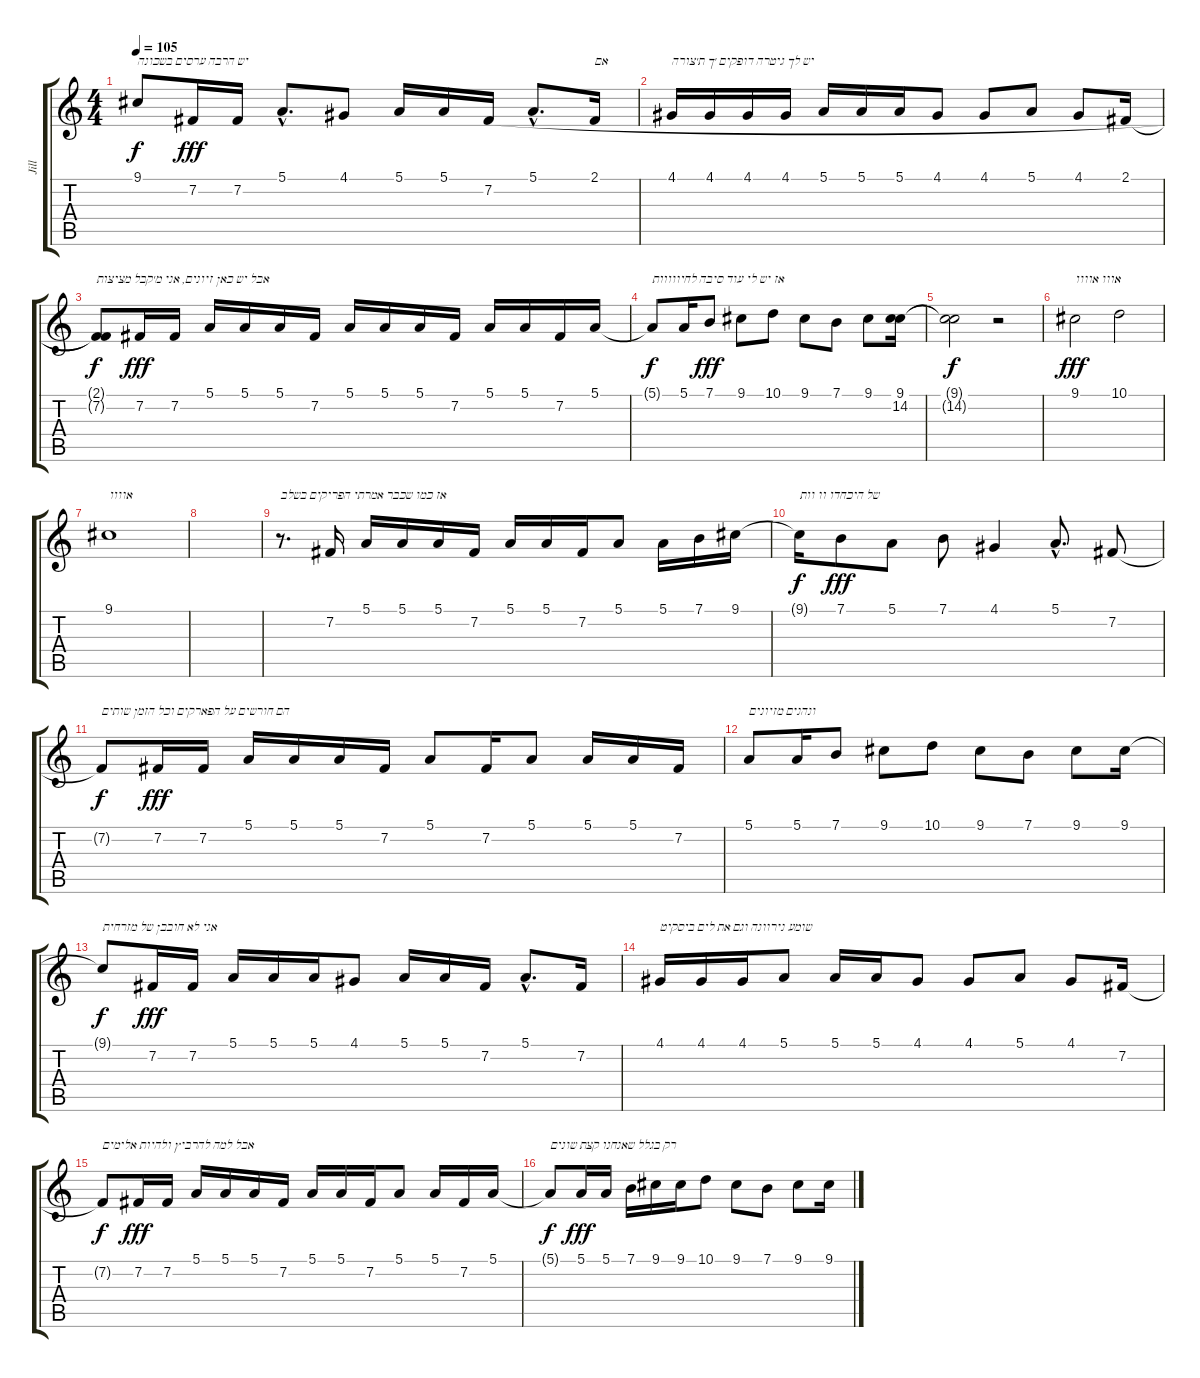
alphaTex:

\track ("Jill" "Jill") {instrument voiceoohs}
\staff {score tabs}
\tuning (E4 B3 G3 D3 A2 E2) {hide}
\ts (4 4)
\tempo 105
\clef g2
\ks c
9.1{t}.8{txt "יש הרבה ערסים בשכונה" dy f} 7.2.16{dy fff} 7.2.16 5.1{hac}.8{d} 4.1.8 5.1.16 5.1.16 7.2.16 5.1{hac}.8{d} 2.1.16{txt "אם"} |
4.1.16{txt "יש לך גיטרה דופקים 'ך ת'צורה"} 4.1.16 4.1.16 4.1.16 5.1.16 5.1.16 5.1.16 4.1.8 4.1.8 5.1.8 4.1.8 2.1.16 |
(2.1{t} 7.2{t}).8{txt "אבל יש כאן זיונים, אני מ'קבל מציצות" dy f} 7.2.16{dy fff} 7.2.16 5.1.16 5.1.16 5.1.16 7.2.16 5.1.16 5.1.16 5.1.16 7.2.16 5.1.16 5.1.16 7.2.16 5.1.16 |
5.1{t}.8{txt "אז יש לי עוד סיבה לחיווווות" dy f} 5.1.16 7.1.8{dy fff} 9.1.8 10.1.8 9.1.8 7.1.8 9.1.8 (9.1 14.2).16 |
(9.1{t} 14.2{t}).2{dy f} r.2 |
9.1.2{txt "אווו אוווו" dy fff} 10.1.2 |
9.1.1{txt "אוווו"} |
|
r.8{d txt "אז כמו שכבר אמרתי הפריקים בשלב"} 7.2.16 5.1.16 5.1.16 5.1.16 7.2.16 5.1.16 5.1.16 7.2.16 5.1.8 5.1.16 7.1.16 9.1.16 |
9.1{t}.16{txt "של היכחדו וו וות" dy f} 7.1.8{dy fff} 5.1.8 7.1.8 4.1.4 5.1{hac}.8{d} 7.2.8 |
7.2{t}.8{txt "הם חורשים על הפארקים וכל הזמן שותים" dy f} 7.2.16{dy fff} 7.2.16 5.1.16 5.1.16 5.1.16 7.2.16 5.1.8 7.2.16 5.1.8 5.1.16 5.1.16 7.2.16 |
5.1.8{txt "ונהנים מזיונים"} 5.1.16 7.1.8 9.1.8 10.1.8 9.1.8 7.1.8 9.1.8 9.1.16 |
9.1{t}.8{txt "אני לא חובבן של מזרחית" dy f} 7.2.16{dy fff} 7.2.16 5.1.16 5.1.16 5.1.16 4.1.8 5.1.16 5.1.16 7.2.16 5.1{hac}.8{d} 7.2.16 |
4.1.16{txt "שומע נירוונה וגם את לים ביסקיט"} 4.1.16 4.1.16 5.1.8 5.1.16 5.1.16 4.1.8 4.1.8 5.1.8 4.1.8 7.2.16 |
7.2{t}.8{txt "אבל למה להרביץ ולהיות אלימים" dy f} 7.2.16{dy fff} 7.2.16 5.1.16 5.1.16 5.1.16 7.2.16 5.1.16 5.1.16 7.2.16 5.1.8 5.1.16 7.2.16 5.1.16 |
5.1{t}.8{txt "רק בגלל שאנחנו קצת שונים" dy f} 5.1.16{dy fff} 5.1.16 7.1.16 9.1.16 9.1.16 10.1.8 9.1.8 7.1.8 9.1.8 9.1.16
